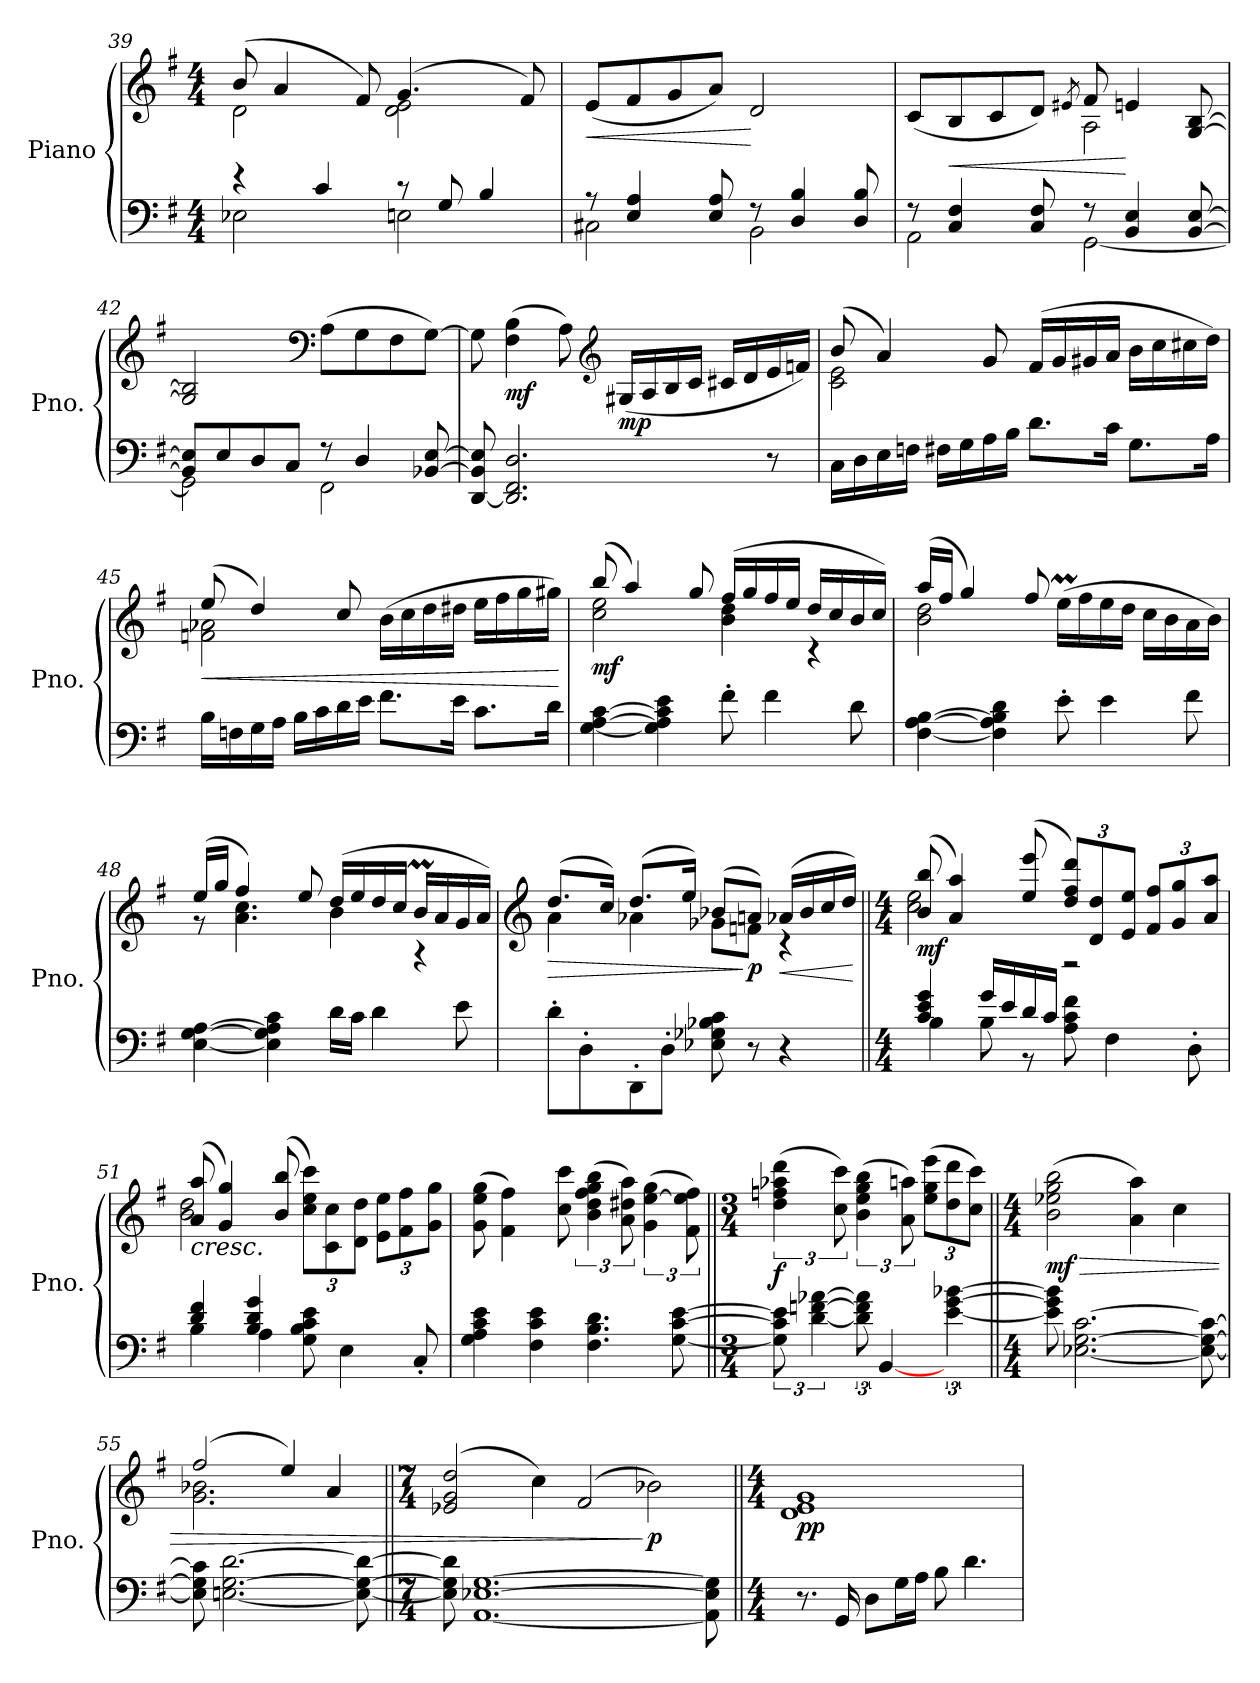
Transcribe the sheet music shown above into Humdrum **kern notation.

**kern	**kern	**dynam
*part1	*part1	*part1
*staff2	*staff1	*staff1/2
*I"Piano	*	*
*I'Pno.	*	*
*clefF4	*clefG2	*
*k[f#]	*k[f#]	*
*M4/4	*M4/4	*
=39	=39	=39
*^	*^	*
4r	2E-X\	(8b/	2d\	.
.	.	4a/	.	.
4c/	.	.	.	.
.	.	8f#/)	.	.
8r	2En\	(4.g/	2d\ 2e\	.
8G/	.	.	.	.
4B/	.	.	.	.
.	.	8f#/)	.	.
*	*	*v	*v	*
!!LO:LB:g=z
=40	=40	=40	=40
!	!	!	!LO:HP:b
8r	2C#X\	(8e/L	<
4E/ 4A/	.	8f#/	.
.	.	8g/	.
8E/ 8A/	.	8a/J)	.
8r	2BB\	2d/	[
4D/ 4B/	.	.	.
8D/ 8B/	.	.	.
=41	=41	=41	=41
*	*	*^	*
8r	2AA\	(8c/L	2ryy	.
!	!	!	!	!LO:HP:b
4C/ 4F#/	.	8B/	.	<
.	.	8c/	.	.
8C/ 8F#/	.	8d/J)	.	.
.	.	8qe#X/	.	.
8r	[2GG\	8f#/	2A\	.
4BB/ 4E/	.	4en/	.	[
[8BB/ [8E/	.	[8G/ [8B/	.	.
*	*	*v	*v	*
=42	=42	=42	=42
8BB/] 8E/]L	2GG\]	2G/] 2B/]	.
8E/	.	.	.
8D/	.	.	.
8C/J	.	.	.
*	*	*clefF4	*
8r	2FF#\	(8A\L	.
4D/	.	8G\	.
.	.	8F#\	.
[8BB-X/ [8E/	.	[8G\J)	.
*v	*v	*	*
!!LO:PB:g=z
=43	=43	=43
[8DD/ 8BB-/] 8E/]	8G\]	.
!	!	!LO:DY:b
2.DD/] 2.FF#/ 2.D/	(4F#\ 4B\	mf
.	8A\)	.
*	*clefG2	*
!	!	!LO:DY:b
.	(16G#X/LL	mp
.	16A/	.
.	16B/	.
.	16c/JJ	.
.	16c#X/LL	.
.	16d/	.
8r	16e/	.
.	16fn/JJ)	.
=44	=44	=44
*	*^	*
16C\LL	(8b/	2c\ 2e\	.
16D\	.	.	.
16E\	4a/)	.	.
16Fn\JJ	.	.	.
16F#X\LL	.	.	.
16G\	.	.	.
16A\	8g/	.	.
16B\JJ	.	.	.
8.d\L	(16f#/LL	2ryy	.
.	16g/	.	.
.	16g#X/	.	.
16c\Jk	16a/JJ	.	.
8.G\L	16b\LL	.	.
.	16cc\	.	.
.	16cc#X\	.	.
16A\Jk	16dd\JJ)	.	.
!!LO:LB:g=z	!!
=45	=45	=45	=45
*^	*	*	*
!	!	!	!	!LO:HP:b
16B\LL	4ryy	(8ee/	2fn\ 2a-X\	<
16Fn\	.	.	.	.
16G\	.	4dd/)	.	.
16A\JJ	.	.	.	.
16B\LL	4ryy	.	.	.
16c\	.	.	.	.
16d\	.	8cc/	.	.
16e\JJ	.	.	.	.
2ryy	8.f#\L	(16b\LL	2ryy	.
.	.	16cc\	.	.
.	.	16dd\	.	.
.	16e\Jk	16dd#X\JJ	.	.
.	8.c\L	16ee\LL	.	.
.	.	16ff#\	.	.
.	.	16gg\	.	.
.	16d\Jk	16gg#X\JJ)	.	.
*v	*v	*	*	*
*	*v	*v	*
.	.	[
=46	=46	=46
*	*^	*
!	!	!	!LO:DY:b
[4G\ [4A\ [4c\	(8bb/	2cc\ 2ee\	mf
.	4aa/)	.	.
4G\] 4A\] 4c\] 4e\	.	.	.
.	8gg/	.	.
8f#'\	(16ff#/LL	4b\ 4dd\	.
.	16gg/	.	.
4f#\	16ff#/	.	.
.	16ee/JJ	.	.
.	16dd/LL	4r	.
.	16cc/	.	.
8d\	16b/	.	.
.	16cc/JJ)	.	.
!!LO:LB:g=z	!!
=47	=47	=47	=47
[4F#\ [4A\ [4B\	(16aa/LL	2b\ 2dd\	.
.	16ff#/JJ	.	.
.	4gg/)	.	.
4F#\] 4A\] 4B\] 4d\	.	.	.
.	8ff#/	.	.
8e'\	(16eeM\LL	2ryy	.
.	16ff#\	.	.
4e\	16ee\	.	.
.	16dd\JJ	.	.
.	16cc\LL	.	.
.	16b\	.	.
8f#\	16a\	.	.
.	16b\JJ)	.	.
=48	=48	=48	=48
[4E\ [4G\ [4A\	(16ee/LL	8r	.
.	16gg/JJ	.	.
.	4ff#/)	4.a\ 4.cc\	.
4E\] 4G\] 4A\] 4c\	.	.	.
.	8ee/	.	.
16d\LL	(16dd/LL	4b\	.
16c\JJ	16ee/	.	.
4d\	16dd/	.	.
.	16cc/JJ	.	.
.	16bm/LL	4r	.
.	16a/	.	.
8e\	16g/	.	.
.	16a/JJ)	.	.
!!LO:LB:g=z	!!
=49	=49	=49	=49
*	*clefG2	*	*
!	!	!	!LO:HP:b
8d'\L	(8.dd/L	4a\	>
8D'\	.	.	.
.	16cc/Jk)	.	.
8DD'\	(8.dd/L	4a-X\	.
8D'\J	.	.	.
.	16ee/Jk)	.	.
8E-X\ 8G-X\ 8B-X\ 8c\	(8b-X/L	8g-X\L	.
!	!	!	!LO:DY:n=1:b
8r	8an/J)	8fn\J	] p
!	!	!	!LO:HP:b
4r	(16a-X/LL	4r	<
.	16b-/	.	.
.	16cc/	.	.
.	16dd/JJ)	.	.
*	*v	*v	*
.	.	[
=50||	=50||	=50||
*M4/4	*M4/4	*
*^	*^	*
!	!	!	!	!LO:DY:b
4c/ 4e/ 4g/	4B\	(8b/ 8bb/	2cc\ 2ee\	mf
.	.	4a/ 4aa/)	.	.
16g/LL	8B\	.	.	.
16e/	.	.	.	.
16d/	8r	(8ee/ 8eee/	.	.
16c/JJ	.	.	.	.
*	*	*Xbrackettup	*	*
8A\ 8c\ 8f#\	2ryy	12dd/ 12ff#/ 12ddd/L)	2r	.
.	.	12d/ 12dd/	.	.
4F#\	.	.	.	.
.	.	12e/ 12ee/J	.	.
.	.	12f#/ 12ff#/L	.	.
.	.	12g/ 12gg/	.	.
8D'\	.	.	.	.
.	.	12a/ 12aa/J	.	.
=51	=51	=51	=51	=51
!	!	!LO:TX:b:i:t=cresc.	!	!
4d/ 4f#/	4B\	(8a/ 8aa/	2b\ 2dd\	.
.	.	4g/ 4gg/)	.	.
4B/ 4d/ 4g/	4A\	.	.	.
.	.	(8b/ 8bb/	.	.
8G\ 8B\ 8c\ 8e\	2ryy	12cc\ 12ee\ 12ccc\L)	2ryy	.
.	.	12c\ 12cc\	.	.
4E\	.	.	.	.
.	.	12d\ 12dd\J	.	.
.	.	12e\ 12ee\L	.	.
.	.	12f#\ 12ff#\	.	.
8C'/	.	.	.	.
.	.	12g\ 12gg\J	.	.
*v	*v	*	*	*
*	*v	*v	*
!!LO:LB:g=z
=52	=52	=52
4G\ 4A\ 4c\ 4e\	(8g\ 8ee\ 8gg\	.
.	4f#\ 4ff#\)	.
4F#\ 4c\ 4e\	.	.
.	8cc\ 8ccc\	.
*	*brackettup	*
4.F#\ 4.B\ 4.d\	(6b\ 6dd\ 6ff#\ 6gg\ 6bb\	.
.	12a\ 12dd#X\ 12aa\)	.
.	(6g\ [6ee\ 6gg\	.
[8G\ [8c\ [8e\	.	.
.	12f#\ 12ee\] 12ff#\)	.
=53||	=53||	=53||
*M3/4	*M3/4	*
!	!	!LO:DY:b
12G\] 12c\] 12e\]	(<6dd\ 6ffn\ 6aa-X\ 6ddd\	f
[6d\ [6fn\ [6a-X\	.	.
.	12cc\ 12ccc\)	.
12d\] 12f\] 12a-\]	(<6b\ 6ee\ 6gg\ 6bb\	.
[4BB/	.	.
.	12a\ 12aan\)	.
*	*Xbrackettup	*
.	(12ee\ 12gg\ 12eee\L	.
[6e\ [6g\ [6b-X\	12dd\ 12ddd\	.
.	12cc\ 12ccc\J)	.
=54||	=54||	=54||
*M4/4	*M4/4	*
!	!	!LO:HP:b
!	!	!LO:DY:n=1:b
8e\] 8g\] 8b-\]	(2b\ 2ee-X\ 2gg\ 2bb\	> mf
[2.E-X\ [2.G\ [2.c\	.	.
.	4a\ 4aa\)	.
.	4cc\	.
8E-\_ 8G\_ 8c\_	.	.
=55	=55	=55
*	*^	*
8E-\] 8G\] 8c\]	(2ff#/	2.g\ 2.b-X\	.
[2.En\ [2.G\ [2.d\	.	.	.
.	4ee/)	.	.
.	4a/	4ryy	.
8E\_ 8G\_ 8d\_	.	.	.
*	*v	*v	*
!!LO:PB:g=z
=56||	=56||	=56||
*M7/4	*M7/4	*
8E\] 8G\] 8d\]	(2e-X/ 2g/ 2dd/	.
[1.AA [1.E-X [1.G	.	.
.	4cc\)	.
.	(2f#/	.
!	!	!LO:DY:n=1:b
.	2b-X\)	] p
8AA\] 8E-\] 8G\]	.	.
=57||	=57||	=57||
*M4/4	*M4/4	*
*	*^	*
!	!	!	!LO:DY:b
8.r	1ryy	1d 1e 1g	pp
16GG/	.	.	.
8D\L	.	.	.
16G\L	.	.	.
16A\JJ	.	.	.
8B\	.	.	.
4.d\	.	.	.
*	*v	*v	*
=	=	=
*-	*-	*-
